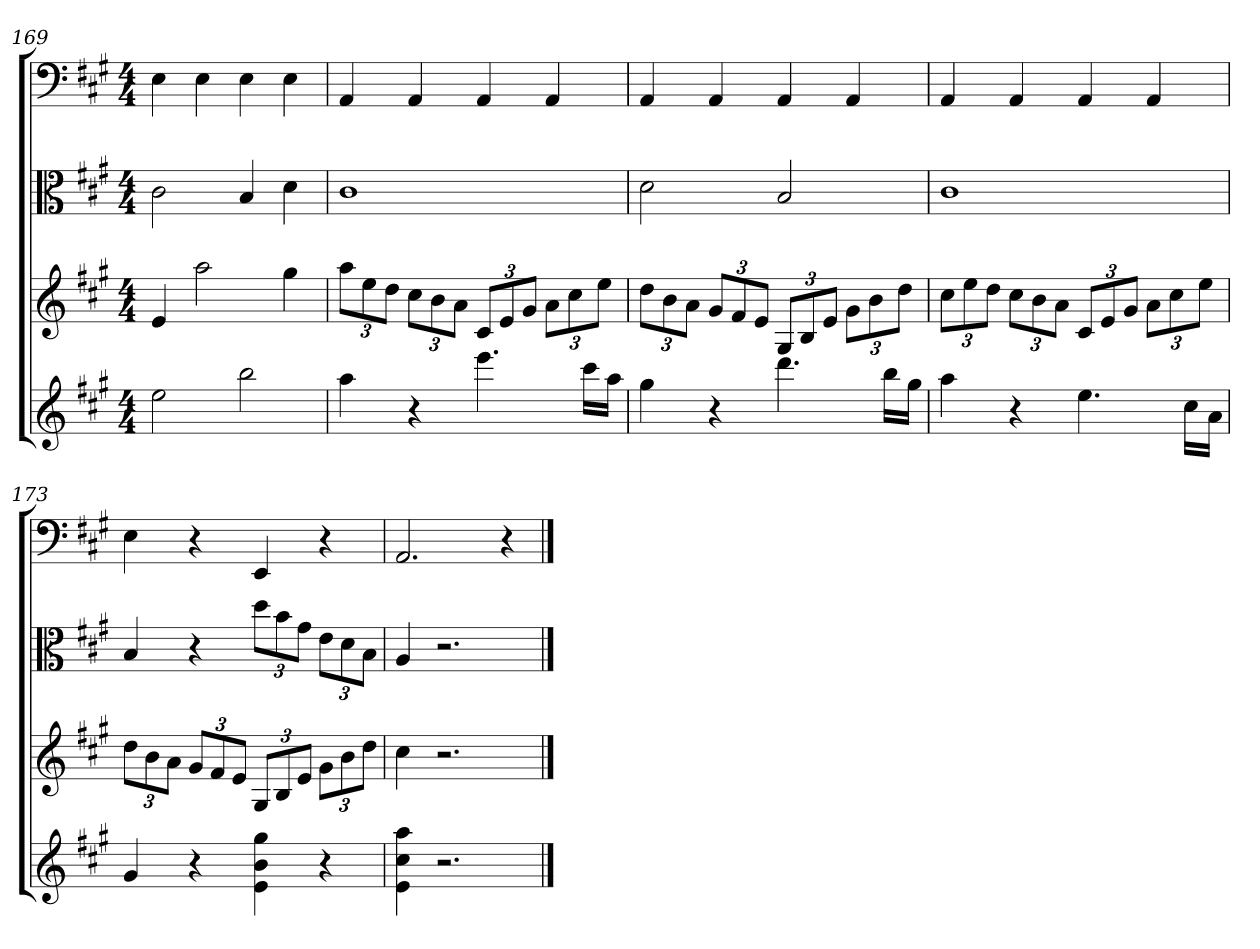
**kern	**kern	**kern	**kern
*part4	*part3	*part2	*part1
*staff4	*staff3	*staff2	*staff1
*	*	*clefC3	*clefF4
*k[f#c#g#]	*k[f#c#g#]	*k[f#c#g#]	*k[f#c#g#]
*A:	*A:	*A:	*A:
*M4/4	*M4/4	*M4/4	*M4/4
=169	=169	=169	=169
2ee	4e	2c#	4E
.	2aa	.	4E
2bb	.	4B	4E
.	4gg#	4d	4E
=170	=170	=170	=170
4aa	12aaL	1c#	4AA
.	12ee	.	.
.	12ddJ	.	.
4r	12cc#L	.	4AA
.	12b	.	.
.	12aJ	.	.
4.eee	12c#L	.	4AA
.	12e	.	.
.	12g#J	.	.
.	12aL	.	4AA
.	12cc#	.	.
16ccc#LL	.	.	.
.	12eeJ	.	.
16aaJJ	.	.	.
=171	=171	=171	=171
4gg#	12ddL	2d	4AA
.	12b	.	.
.	12aJ	.	.
4r	12g#L	.	4AA
.	12f#	.	.
.	12eJ	.	.
4.ddd	12G#L	2B	4AA
.	12B	.	.
.	12eJ	.	.
.	12g#L	.	4AA
.	12b	.	.
16bbLL	.	.	.
.	12ddJ	.	.
16gg#JJ	.	.	.
=172	=172	=172	=172
4aa	12cc#L	1c#	4AA
.	12ee	.	.
.	12ddJ	.	.
4r	12cc#L	.	4AA
.	12b	.	.
.	12aJ	.	.
4.ee	12c#L	.	4AA
.	12e	.	.
.	12g#J	.	.
.	12aL	.	4AA
.	12cc#	.	.
16cc#LL	.	.	.
.	12eeJ	.	.
16aJJ	.	.	.
=173	=173	=173	=173
4g#	12ddL	4B	4E
.	12b	.	.
.	12aJ	.	.
4r	12g#L	4r	4r
.	12f#	.	.
.	12eJ	.	.
4e 4b 4gg#	12G#L	12dd\L	4EE
.	12B	12b\	.
.	12eJ	12g#\J	.
4r	12g#L	12e\L	4r
.	12b	12d\	.
.	12ddJ	12B\J	.
=174	=174	=174	=174
4e 4cc# 4aa	4cc#	4A	2.AA
2.r	2.r	2.r	.
.	.	.	4r
==	==	==	==
*-	*-	*-	*-
